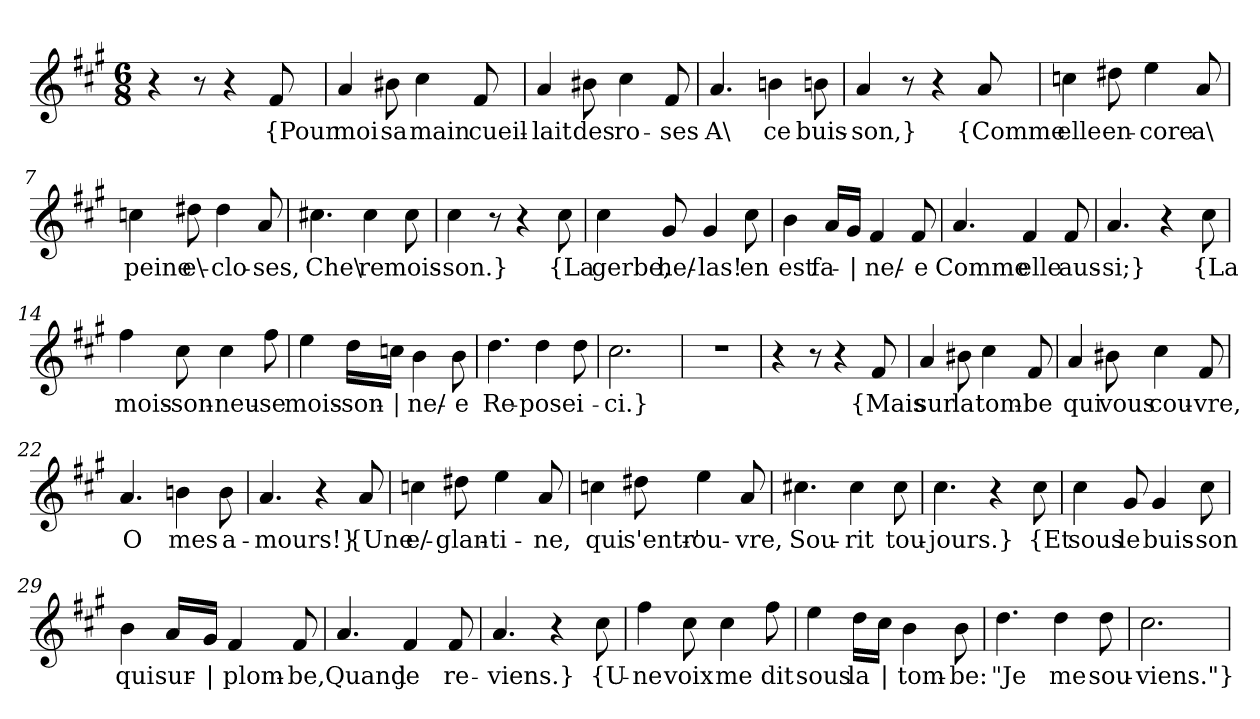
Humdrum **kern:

**kern	**text
*part1	*part1
*staff1	*staff1
*clefG2	*
*k[f#c#g#]	*
*M6/8	*
=1	=1
4r	.
8r	.
4r	.
!	!LO:LY:b
8f#/	{Pour
=2	=2
!	!LO:LY:b
4a/	moi
!	!LO:LY:b
8b#X\	sa
!	!LO:LY:b
4cc#\	main
!	!LO:LY:b
8f#/	cueil-
=3	=3
!	!LO:LY:b
4a/	-lait
!	!LO:LY:b
8b#X\	des
!	!LO:LY:b
4cc#\	ro-
!	!LO:LY:b
8f#/	-ses
=4	=4
!	!LO:LY:b
4.a/	A\
!	!LO:LY:b
4bn\	ce
!	!LO:LY:b
8bn\	buis-
=5	=5
!	!LO:LY:b
4a/	-son,}
8r	.
4r	.
!	!LO:LY:b
8a/	{Comme
=6	=6
!	!LO:LY:b
4ccn\	elle
!	!LO:LY:b
8dd#X\	en-
!	!LO:LY:b
4ee\	-core
!	!LO:LY:b
8a/	a\
!!LO:LB:g=z
=7	=7
!	!LO:LY:b
4ccn\	peine
!	!LO:LY:b
8dd#X\	e\-
!	!LO:LY:b
4dd#\	-clo-
!	!LO:LY:b
8a/	-ses,
=8	=8
!	!LO:LY:b
4.cc#X\	Che\
!	!LO:LY:b
4cc#\	-re
!	!LO:LY:b
8cc#\	mois-
=9	=9
!	!LO:LY:b
4cc#\	-son.}
8r	.
4r	.
!	!LO:LY:b
8cc#\	{La
=10	=10
!	!LO:LY:b
4cc#\	gerbe,
!	!LO:LY:b
8g#/	he/-
!	!LO:LY:b
4g#/	-las!
!	!LO:LY:b
8cc#\	en
=11	=11
!	!LO:LY:b
4b\	est
!	!LO:LY:b
16a/LL	fa-
!	!LO:LY:b
16g#/JJ	|
!	!LO:LY:b
4f#/	-ne/-
!	!LO:LY:b
8f#/	-e
!!LO:LB:g=z
=12	=12
!	!LO:LY:b
4.a/	Comme
!	!LO:LY:b
4f#/	elle
!	!LO:LY:b
8f#/	aus-
=13	=13
!	!LO:LY:b
4.a/	-si;}
4r	.
!	!LO:LY:b
8cc#\	{La
=14	=14
!	!LO:LY:b
4ff#\	mois-
!	!LO:LY:b
8cc#\	-son-
!	!LO:LY:b
4cc#\	-neu-
!	!LO:LY:b
8ff#\	-se
=15	=15
!	!LO:LY:b
4ee\	mois-
!	!LO:LY:b
16dd\LL	son-
!	!LO:LY:b
16ccn\JJ	|
!	!LO:LY:b
4b\	-ne/-
!	!LO:LY:b
8b\	-e
=16	=16
!	!LO:LY:b
4.dd\	Re-
!	!LO:LY:b
4dd\	-pose
!	!LO:LY:b
8dd\	i-
=17	=17
!	!LO:LY:b
2.cc#\	-ci.}
=18	=18
2.r	.
!!LO:LB:g=z
=19	=19
4r	.
8r	.
4r	.
!	!LO:LY:b
8f#/	{Mais
=20	=20
!	!LO:LY:b
4a/	sur
!	!LO:LY:b
8b#X\	la
!	!LO:LY:b
4cc#\	tom-
!	!LO:LY:b
8f#/	-be
=21	=21
!	!LO:LY:b
4a/	qui
!	!LO:LY:b
8b#X\	vous
!	!LO:LY:b
4cc#\	cou-
!	!LO:LY:b
8f#/	-vre,
=22	=22
!	!LO:LY:b
4.a/	O
!	!LO:LY:b
4bn\	mes
!	!LO:LY:b
8b\	a-
=23	=23
!	!LO:LY:b
4.a/	-mours!}
4r	.
!	!LO:LY:b
8a/	{Une
=24	=24
!	!LO:LY:b
4ccn\	e/-
!	!LO:LY:b
8dd#X\	-glan-
!	!LO:LY:b
4ee\	-ti-
!	!LO:LY:b
8a/	-ne,
!!LO:LB:g=z
=25	=25
!	!LO:LY:b
4ccn\	qui
!	!LO:LY:b
8dd#X\	s'entr'-
!	!LO:LY:b
4ee\	-ou-
!	!LO:LY:b
8a/	-vre,
=26	=26
!	!LO:LY:b
4.cc#X\	Sou-
!	!LO:LY:b
4cc#\	-rit
!	!LO:LY:b
8cc#\	tou-
=27	=27
!	!LO:LY:b
4.cc#\	-jours.}
4r	.
!	!LO:LY:b
8cc#\	{Et
=28	=28
!	!LO:LY:b
4cc#\	sous
!	!LO:LY:b
8g#/	le
!	!LO:LY:b
4g#/	buis-
!	!LO:LY:b
8cc#\	-son
=29	=29
!	!LO:LY:b
4b\	qui
!	!LO:LY:b
16a/LL	sur-
!	!LO:LY:b
16g#/JJ	|
!	!LO:LY:b
4f#/	-plom-
!	!LO:LY:b
8f#/	-be,
!!LO:LB:g=z
=30	=30
!	!LO:LY:b
4.a/	Quand
!	!LO:LY:b
4f#/	je
!	!LO:LY:b
8f#/	re-
=31	=31
!	!LO:LY:b
4.a/	-viens.}
4r	.
!	!LO:LY:b
8cc#\	{U-
=32	=32
!	!LO:LY:b
4ff#\	-ne
!	!LO:LY:b
8cc#\	voix
!	!LO:LY:b
4cc#\	me
!	!LO:LY:b
8ff#\	dit
=33	=33
!	!LO:LY:b
4ee\	sous
!	!LO:LY:b
16dd\LL	la
!	!LO:LY:b
16cc#\JJ	|
!	!LO:LY:b
4b\	tom-
!	!LO:LY:b
8b\	-be:
=34	=34
!	!LO:LY:b
4.dd\	"Je
!	!LO:LY:b
4dd\	me
!	!LO:LY:b
8dd\	sou-
=35	=35
!	!LO:LY:b
2.cc#\	viens."}
=	=
*-	*-
